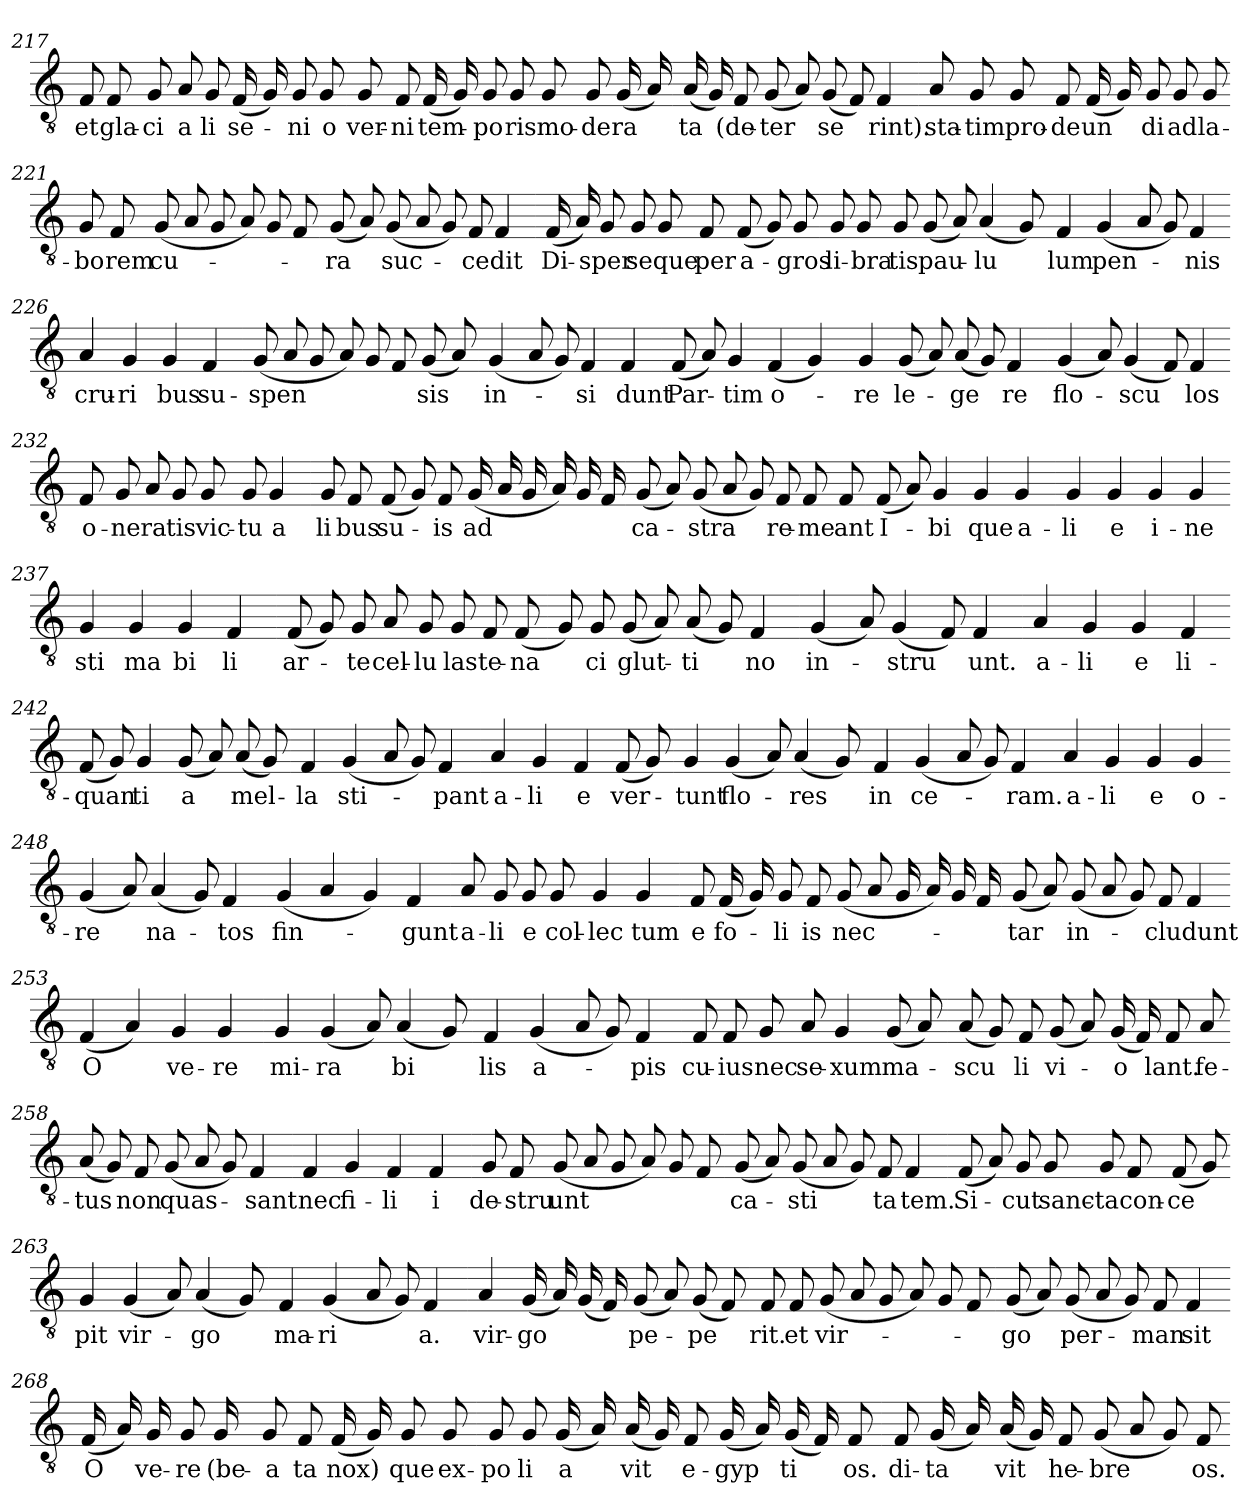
**kern	**text
*part1	*part1
*staff1	*staff1
*clefGv2	*
*k[]	*
=217	=217
8F	et
8F	gla-
8G	ci
8A	a
8G	-li
(16F	se-
16G)	.
8G	ni
8G	-o
=218-	=218-
8G	ver-
8F	-ni
(16F	tem-
16G)	.
8G	po
8G	-ris
8G	mo-
8G	de
(16G	ra
16A)	.
=219-	=219-
(16A	-ta
16G)	.
8F	(de-
(8G	ter
8A)	.
(8G	se
8F)	.
4F	-rint).
=220-	=220-
8A	sta-
8G	-tim
8G	pro-
8F	de
(16F	un
16G)	.
8G	-di
8G	ad
8G	la-
=221-	=221-
8G	bo
8F	-rem
(8G	cu-
8A	.
8G	.
8A)	.
8G	.
8F	.
=222-	=222-
(8G	-ra
8A)	.
(8G	suc-
8A	.
8G)	.
8F	ce
4F	-dit
=223-	=223-
(16F	Di-
16A)	.
8G	sper
8G	se
8G	-que
8F	per
(8F	a-
8G)	.
8G	-gros
=224-	=224-
8G	li-
8G	bra
8G	-tis
(8G	pau-
8A)	.
(4A	lu
8G)	.
=225-	=225-
4F	-lum
(4G	pen-
8A	.
8G)	.
4F	-nis
=226-	=226-
4A	cru-
4G	ri
4G	-bus
4F	su-
=227-	=227-
(8G	spen
8A	.
8G	.
8A)	.
8G	.
8F	.
(8G	-sis
8A)	.
=228-	=228-
(4G	in-
8A	.
8G)	.
4F	si
4F	-dunt
=229-	=229-
(8F	Par-
8A)	.
4G	-tim
(4F	o-
4G)	.
=230-	=230-
4G	-re
(8G	le-
8A)	.
(8A	ge
8G)	.
4F	-re
=231-	=231-
(4G	flo-
8A)	.
(4G	scu
8F)	.
4F	-los
=232-	=232-
8F	o-
8G	ne
8A	ra
8G	-tis
8G	vic-
8G	tu
4G	a
=233-	=233-
8G	li
8F	-bus
(8F	su-
8G)	.
8F	-is
(16G	ad
16A	.
16G	.
16A)	.
16G	.
16F	.
=234-	=234-
(8G	ca-
8A)	.
(8G	-stra
8A	.
8G)	.
8F	re-
8F	me
8F	-ant
=235-	=235-
(8F	I-
8A)	.
4G	bi
4G	-que
4G	a-
=236-	=236-
4G	li
4G	-e
4G	i-
4G	ne
=237-	=237-
4G	sti
4G	ma
4G	bi
4F	-li
=238-	=238-
(8F	ar-
8G)	.
8G	-te
8A	cel-
8G	lu
8G	-las
8F	te-
(8F	na
=239-	=239-
8G)	.
8G	-ci
(8G	glut-
8A)	.
(8A	ti
8G)	.
4F	-no
=240-	=240-
(4G	in-
8A)	.
(4G	stru
8F)	.
4F	-unt.
=241-	=241-
4A	a-
4G	li
4G	-e
4F	li-
=242-	=242-
(8F	quan
8G)	.
4G	ti
(8G	-a
8A)	.
(8A	mel-
8G)	.
=243-	=243-
4F	-la
(4G	sti-
8A	.
8G)	.
4F	-pant
=244-	=244-
4A	a-
4G	li
4F	-e
(8F	ver-
8G)	.
=245-	=245-
4G	-tunt
(4G	flo-
8A)	.
(4A	-res
8G)	.
=246-	=246-
4F	in
(4G	ce-
8A	.
8G)	.
4F	-ram.
=247-	=247-
4A	a-
4G	li
4G	-e
4G	o-
=248-	=248-
(4G	-re
8A)	.
(4A	na-
8G)	.
4F	-tos
=249-	=249-
(4G	fin-
4A	.
4G)	.
4F	-gunt
=250-	=250-
8A	a-
8G	li
8G	-e
8G	col-
4G	lec
4G	-tum
=251-	=251-
8F	e
(16F	fo-
16G)	.
8G	li
8F	-is
(8G	nec-
8A	.
16G	.
16A)	.
16G	.
16F	.
=252-	=252-
(8G	-tar
8A)	.
(8G	in-
8A	.
8G)	.
8F	clu
4F	-dunt
=253-	=253-
(4F	O
4A)	.
4G	ve-
4G	-re
=254-	=254-
4G	mi-
(4G	ra
8A)	.
(4A	bi
8G)	.
=255-	=255-
4F	-lis
(4G	a-
8A	.
8G)	.
4F	-pis
=256-	=256-
8F	cu-
8F	-ius
8G	nec
8A	se-
4G	-xum
(8G	ma-
8A)	.
=257-	=257-
(8A	scu
8G)	.
8F	-li
(8G	vi-
8A)	.
(16G	o
16F)	.
8F	-lant.
8A	fe-
=258-	=258-
(8A	-tus
8G)	.
8F	non
(8G	quas-
8A	.
8G)	.
4F	-sant
=259-	=259-
4F	nec
4G	fi-
4F	li
4F	-i
=260-	=260-
8G	de-
8F	stru
(8G	-unt
8A	.
8G	.
8A)	.
8G	.
8F	.
=261-	=261-
(8G	ca-
8A)	.
(8G	sti
8A	.
8G)	.
8F	ta
4F	-tem.
=262-	=262-
(8F	Si-
8A)	.
8G	-cut
8G	sanc-
8G	-ta
8F	con-
(8F	ce
8G)	.
=263-	=263-
4G	-pit
(4G	vir-
8A)	.
(4A	-go
8G)	.
=264-	=264-
4F	ma-
(4G	ri
8A	.
8G)	.
4F	-a.
=265-	=265-
4A	vir-
(16G	-go
16A)	.
(16G	.
16F)	.
(8G	pe-
8A)	.
(8G	pe
8F)	.
=266-	=266-
8F	-rit.
8F	et
(8G	vir-
8A	.
8G	.
8A)	.
8G	.
8F	.
=267-	=267-
(8G	-go
8A)	.
(8G	per-
8A	.
8G)	.
8F	man
4F	-sit
=268-	=268-
(16F	O
16A)	.
16G	ve-
8G	-re
16G	(be-
8G	a
8F	-ta
(16F	nox)
16G)	.
8G	que
8G	ex-
=269-	=269-
8G	po
8G	li
(16G	a
16A)	.
(16A	-vit
16G)	.
8F	e-
(16G	gyp
16A)	.
(16G	ti
16F)	.
8F	-os.
=270-	=270-
8F	di-
(16G	ta
16A)	.
(16A	-vit
16G)	.
8F	he-
(8G	bre
8A	.
8G)	.
8F	-os.
=-	=-
*-	*-
